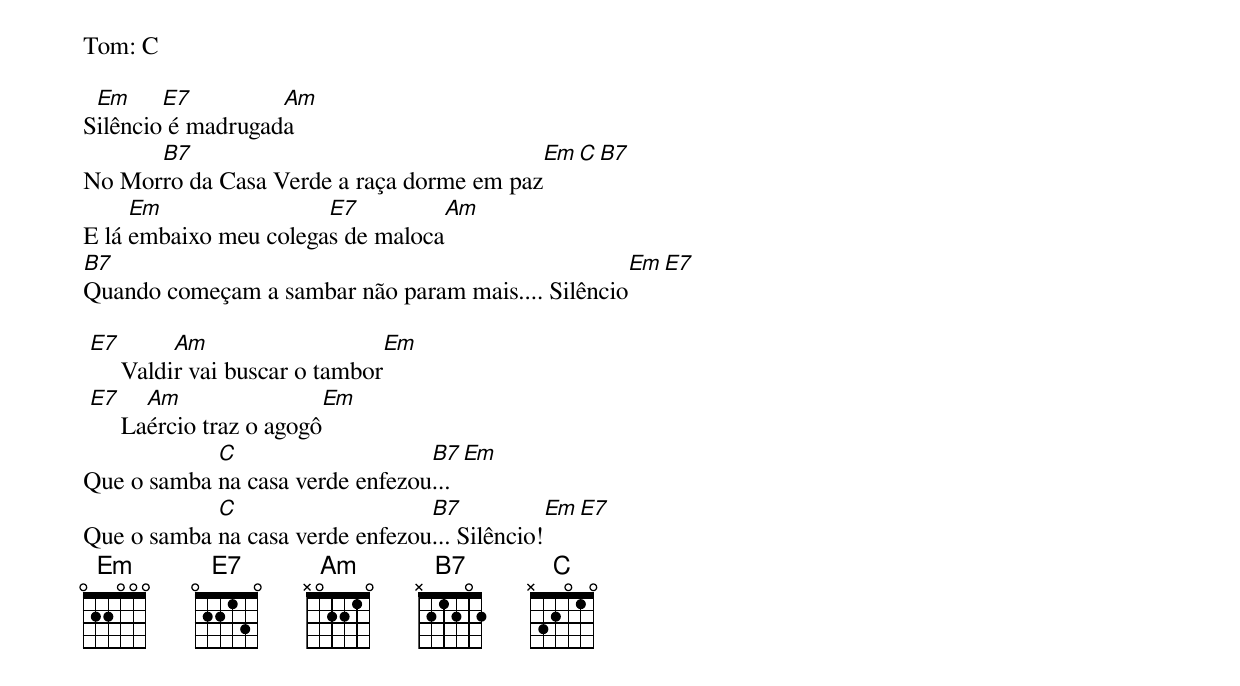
Tom: C

 Em     E7         Am
Silêncio é madrugada
      B7                                         Em                   C     B7
No Morro da Casa Verde a raça dorme em paz
     Em                E7              Am
E lá embaixo meu colegas de maloca
B7                                                          Em           E7
Quando começam a sambar não param mais.... Silêncio

 E7        Am                          Em
      Valdir vai buscar o tambor
 E7     Am                   Em
      Laércio traz o agogô
            C                    B7            Em
Que o samba na casa verde enfezou...
            C                    B7           Em      E7
Que o samba na casa verde enfezou... Silêncio!
